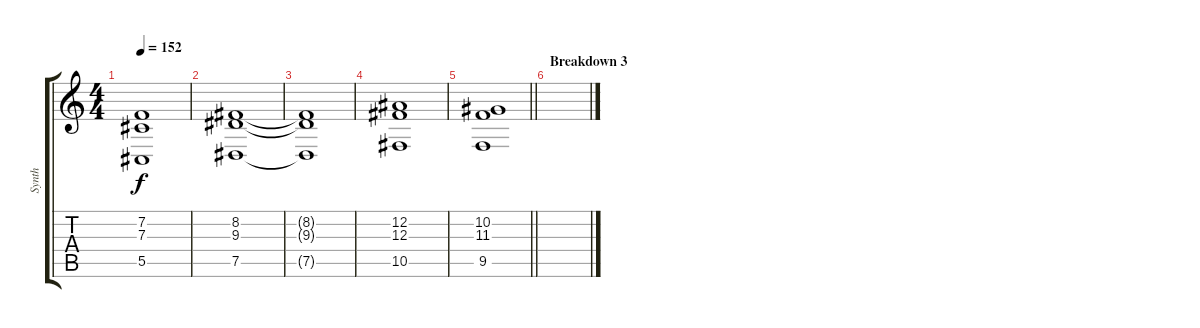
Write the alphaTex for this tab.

\track ("Synth" "Synth") {instrument pad4choir}
\staff {score tabs}
\tuning (Eb4 Bb3 Gb3 Db3 Ab2 Eb2) {hide}
\ts (4 4)
\tempo 152
\clef g2
\ks c
(7.2{t} 7.3{t} 5.5{t}).1{dy f} |
(8.2 9.3 7.5).1 |
(8.2{t} 9.3{t} 7.5{t}).1 |
(12.2 12.3 10.5).1 |
\barLineRight lightlight
(10.2 11.3 9.5).1 |
\section ("" "Breakdown 3")
